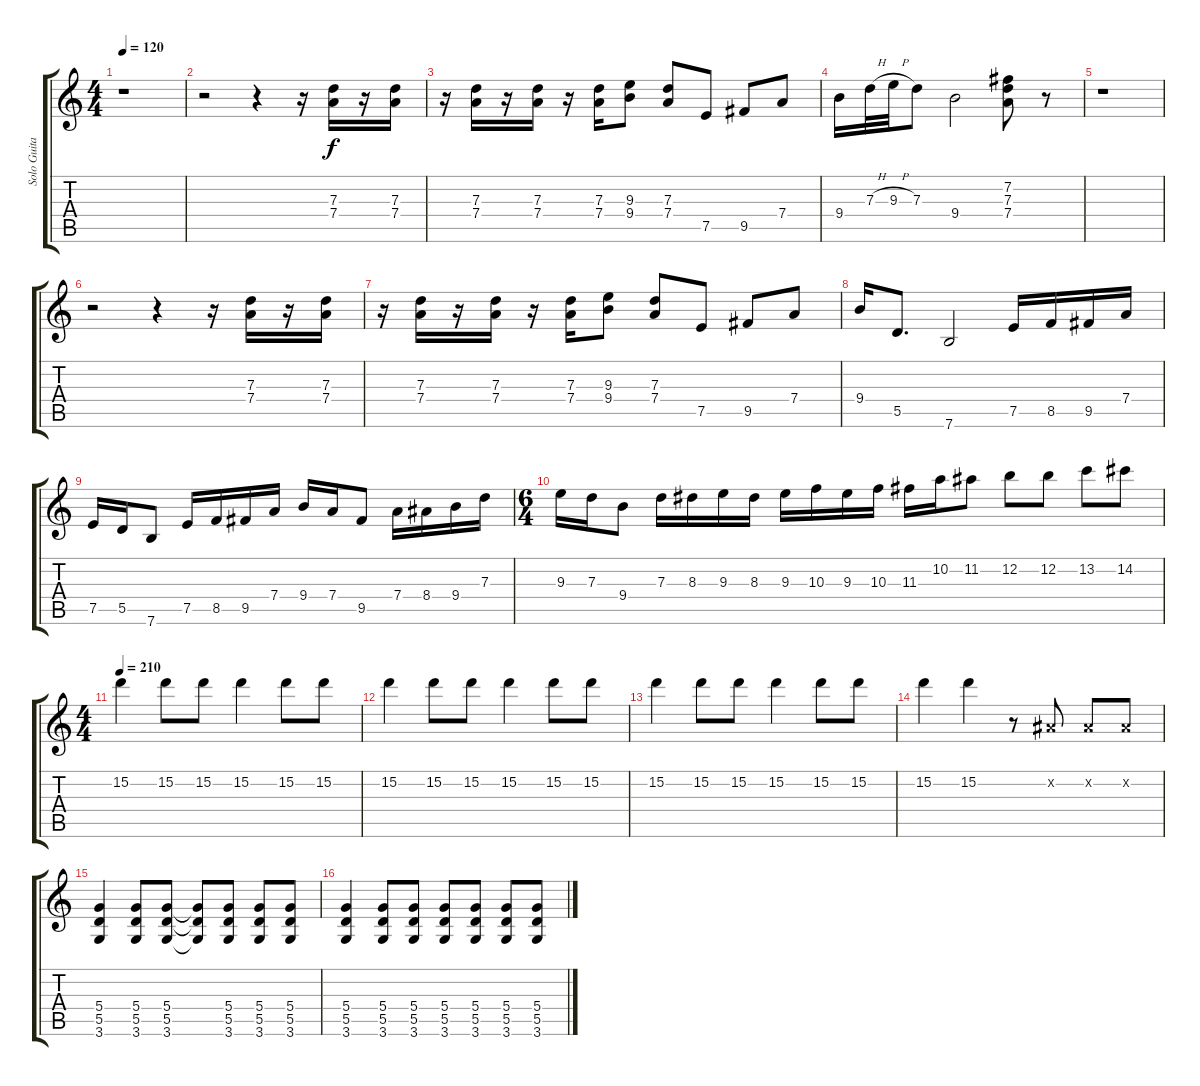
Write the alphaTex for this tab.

\track ("Solo Guitar" "Solo Guita") {instrument overdrivenguitar}
\staff {score tabs}
\tuning (E4 B3 G3 D3 A2 E2) {hide}
\ts (4 4)
\tempo 120
\clef g2
\ks c
r.1{dy f} |
r.2 r.4 r.16 (7.3 7.4).16 r.16 (7.3 7.4).16 |
r.16 (7.3 7.4).16 r.16 (7.3 7.4).16 r.16 (7.3 7.4).16 (9.3 9.4).8 (7.3 7.4).8 7.5.8 9.5.8 7.4.8 |
9.4.16 7.3{h}.32 9.3{h}.32 7.3.8 9.4.2 (7.2 7.3 7.4).8 r.8 |
r.1 |
r.2 r.4 r.16 (7.3 7.4).16 r.16 (7.3 7.4).16 |
r.16 (7.3 7.4).16 r.16 (7.3 7.4).16 r.16 (7.3 7.4).16 (9.3 9.4).8 (7.3 7.4).8 7.5.8 9.5.8 7.4.8 |
9.4.16 5.5.8{d} 7.6.2 7.5.16 8.5.16 9.5.16 7.4.16 |
7.5.16 5.5.16 7.6.8 7.5.16 8.5.16 9.5.16 7.4.16 9.4.16 7.4.16 9.5.8 7.4.16 8.4.16 9.4.16 7.3.16 |
\ts (6 4)
9.3.16 7.3.16 9.4.8 7.3.16 8.3.16 9.3.16 8.3.16 9.3.16 10.3.16 9.3.16 10.3.16 11.3.16 10.2.16 11.2.8 12.2.8 12.2.8 13.2.8 14.2.8 |
\ts (4 4)
\tempo 210
15.2.4 15.2.8 15.2.8 15.2.4 15.2.8 15.2.8 |
15.2.4 15.2.8 15.2.8 15.2.4 15.2.8 15.2.8 |
15.2.4 15.2.8 15.2.8 15.2.4 15.2.8 15.2.8 |
15.2.4 15.2.4 r.8 -1.2{x}.8 -1.2{x}.8 -1.2{x}.8 |
(5.4 5.5 3.6).4 (5.4 5.5 3.6).8 (5.4 5.5 3.6).8 (5.4{t} 5.5{t} 3.6{t}).8 (5.4 5.5 3.6).8 (5.4 5.5 3.6).8 (5.4 5.5 3.6).8 |
(5.4 5.5 3.6).4 (5.4 5.5 3.6).8 (5.4 5.5 3.6).8 (5.4 5.5 3.6).8 (5.4 5.5 3.6).8 (5.4 5.5 3.6).8 (5.4 5.5 3.6).8
